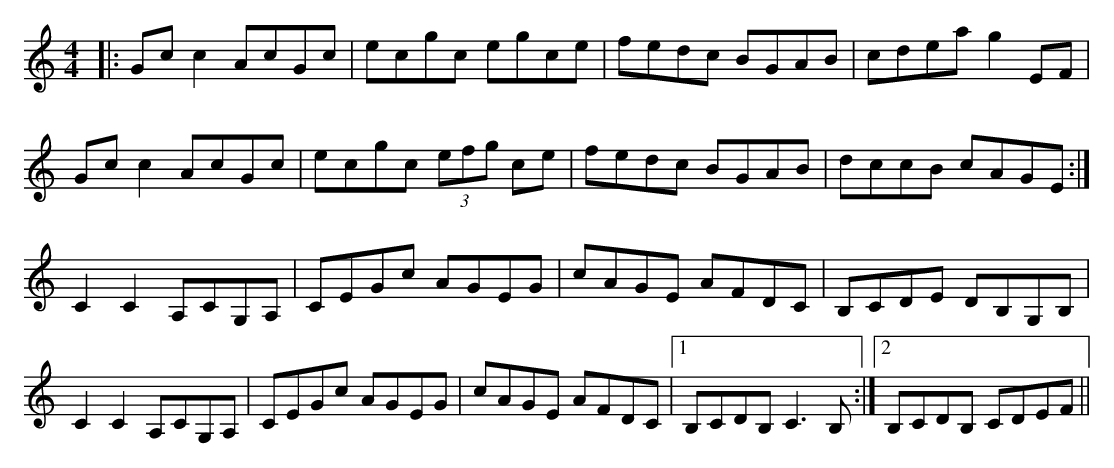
X:1
M:4/4
K:C
|:Gc c2 AcGc|ecgc egce|fedc BGAB|cdea g2 EF|
Gc c2 AcGc|ecgc (3efg ce|fedc BGAB|dccB cAGE:|
C2 C2 A,CG,A,|CEGc AGEG|cAGE AFDC|B,CDE DB,G,B,|
C2 C2 A,CG,A,|CEGc AGEG|cAGE AFDC|1 B,CDB, C3 B,:|2 B,CDB, CDEF||
